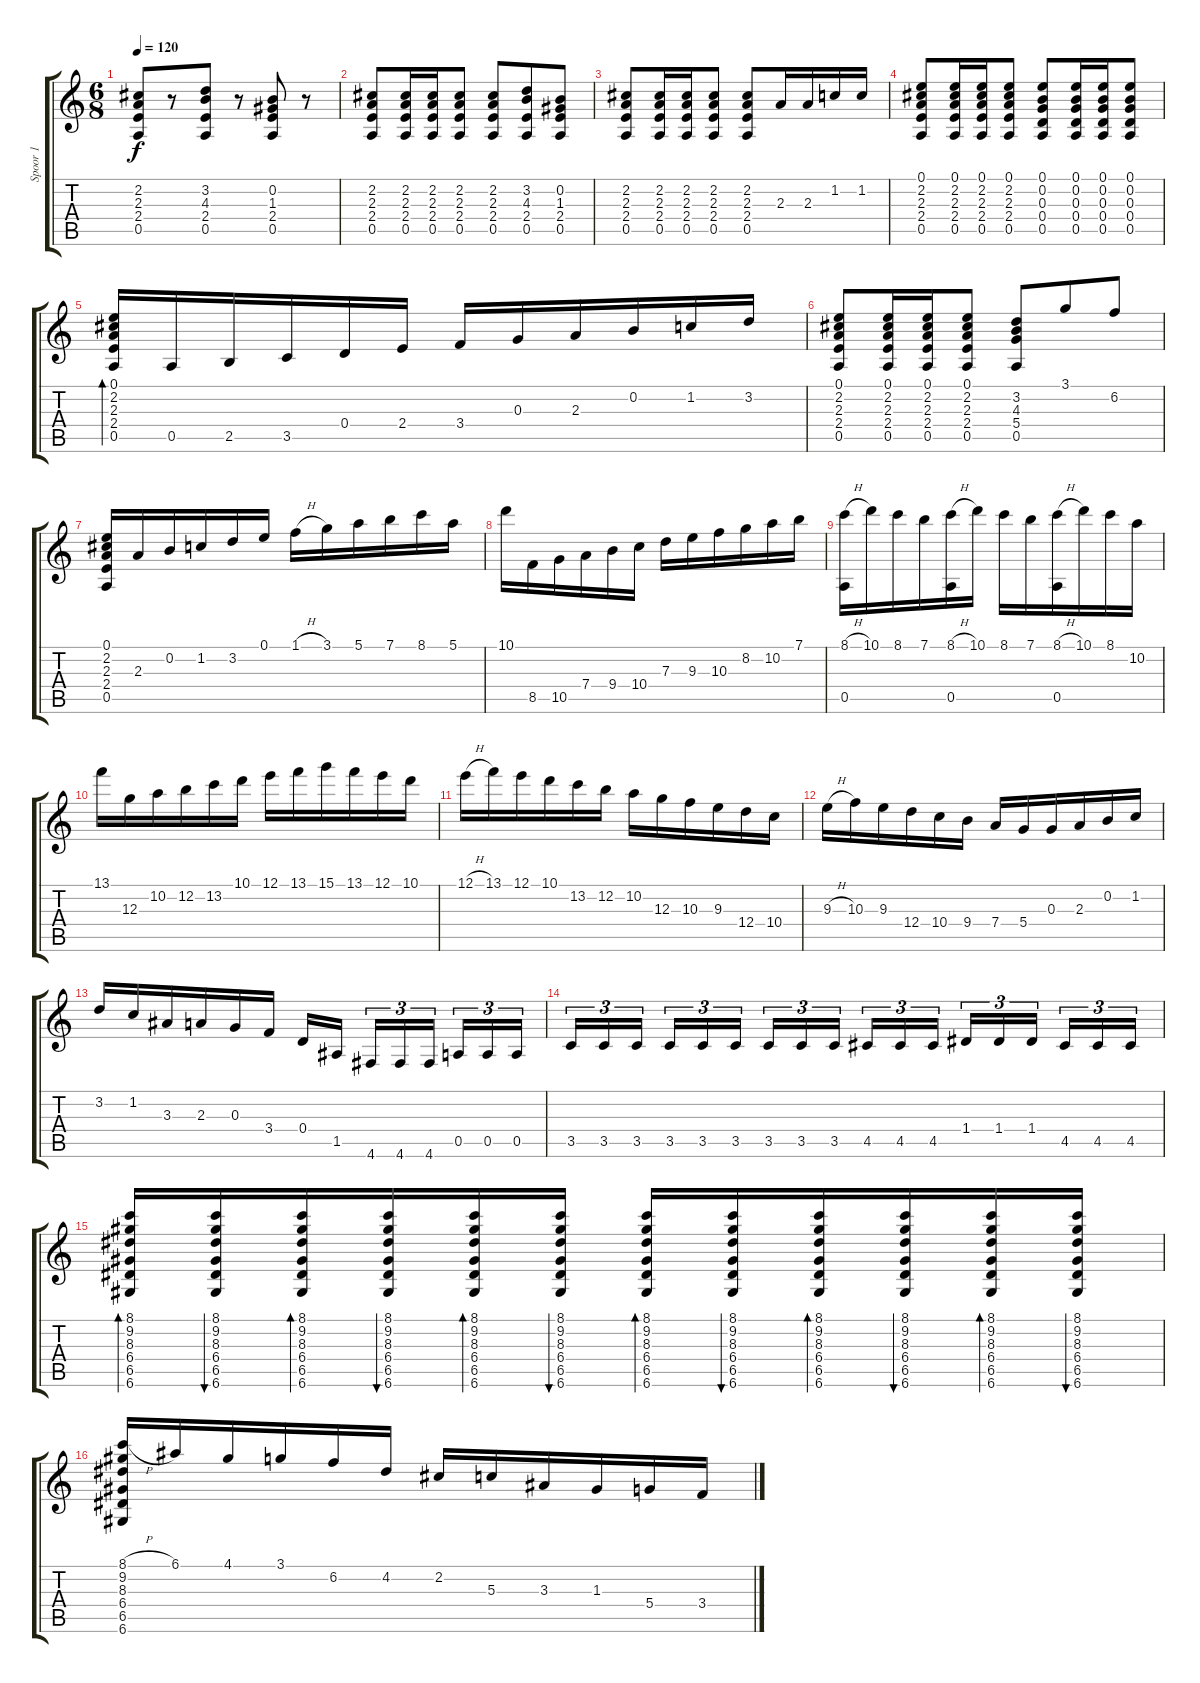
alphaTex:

\track ("Spoor 1" "Spoor 1") {instrument acousticguitarnylon}
\staff {score tabs}
\tuning (E4 B3 G3 D3 A2 D2) {hide}
\ts (6 8)
\tempo 120
\clef g2
\ks c
(2.2 2.3 2.4 0.5).8{dy f} r.8 (3.2 4.3 2.4 0.5).8 r.8 (0.2 1.3 2.4 0.5).8 r.8 |
(2.2 2.3 2.4 0.5).8 (2.2 2.3 2.4 0.5).16 (2.2 2.3 2.4 0.5).16 (2.2 2.3 2.4 0.5).8 (2.2 2.3 2.4 0.5).8 (3.2 4.3 2.4 0.5).8 (0.2 1.3 2.4 0.5).8 |
(2.2 2.3 2.4 0.5).8 (2.2 2.3 2.4 0.5).16 (2.2 2.3 2.4 0.5).16 (2.2 2.3 2.4 0.5).8 (2.2 2.3 2.4 0.5).8 2.3.16 2.3.16 1.2.16 1.2.16 |
(0.1 2.2 2.3 2.4 0.5).8 (0.1 2.2 2.3 2.4 0.5).16 (0.1 2.2 2.3 2.4 0.5).16 (0.1 2.2 2.3 2.4 0.5).8 (0.1 0.2 0.3 0.4 0.5).8 (0.1 0.2 0.3 0.4 0.5).16 (0.1 0.2 0.3 0.4 0.5).16 (0.1 0.2 0.3 0.4 0.5).8 |
(0.1 2.2 2.3 2.4 0.5).16{bd 240} 0.5.16 2.5.16 3.5.16 0.4.16 2.4.16 3.4.16 0.3.16 2.3.16 0.2.16 1.2.16 3.2.16 |
(0.1 2.2 2.3 2.4 0.5).8 (0.1 2.2 2.3 2.4 0.5).16 (0.1 2.2 2.3 2.4 0.5).16 (0.1 2.2 2.3 2.4 0.5).8 (3.2 4.3 5.4 0.5).8 3.1.8 6.2.8 |
(0.1 2.2 2.3 2.4 0.5).16 2.3.16 0.2.16 1.2.16 3.2.16 0.1.16 1.1{h}.16 3.1.16 5.1.16 7.1.16 8.1.16 5.1.16 |
10.1.16 8.5.16 10.5.16 7.4.16 9.4.16 10.4.16 7.3.16 9.3.16 10.3.16 8.2.16 10.2.16 7.1.16 |
(8.1{h} 0.5).16 10.1.16 8.1.16 7.1.16 (8.1{h} 0.5).16 10.1.16 8.1.16 7.1.16 (8.1{h} 0.5).16 10.1.16 8.1.16 10.2.16 |
13.1.16 12.3.16 10.2.16 12.2.16 13.2.16 10.1.16 12.1.16 13.1.16 15.1.16 13.1.16 12.1.16 10.1.16 |
12.1{h}.16 13.1.16 12.1.16 10.1.16 13.2.16 12.2.16 10.2.16 12.3.16 10.3.16 9.3.16 12.4.16 10.4.16 |
9.3{h}.16 10.3.16 9.3.16 12.4.16 10.4.16 9.4.16 7.4.16 5.4.16 0.3.16 2.3.16 0.2.16 1.2.16 |
3.2.16 1.2.16 3.3.16 2.3.16 0.3.16 3.4.16 0.4.16 1.5.16 4.6.16{tu (3 2)} 4.6.16{tu (3 2)} 4.6.16{tu (3 2)} 0.5.16{tu (3 2)} 0.5.16{tu (3 2)} 0.5.16{tu (3 2)} |
3.5.16{tu (3 2)} 3.5.16{tu (3 2)} 3.5.16{tu (3 2)} 3.5.16{tu (3 2)} 3.5.16{tu (3 2)} 3.5.16{tu (3 2)} 3.5.16{tu (3 2)} 3.5.16{tu (3 2)} 3.5.16{tu (3 2)} 4.5.16{tu (3 2)} 4.5.16{tu (3 2)} 4.5.16{tu (3 2)} 1.4.16{tu (3 2)} 1.4.16{tu (3 2)} 1.4.16{tu (3 2)} 4.5.16{tu (3 2)} 4.5.16{tu (3 2)} 4.5.16{tu (3 2)} |
(8.1 9.2 8.3 6.4 6.5 6.6).16{bd 240} (8.1 9.2 8.3 6.4 6.5 6.6).16{bu 120} (8.1 9.2 8.3 6.4 6.5 6.6).16{bd 240} (8.1 9.2 8.3 6.4 6.5 6.6).16{bu 120} (8.1 9.2 8.3 6.4 6.5 6.6).16{bd 240} (8.1 9.2 8.3 6.4 6.5 6.6).16{bu 120} (8.1 9.2 8.3 6.4 6.5 6.6).16{bd 240} (8.1 9.2 8.3 6.4 6.5 6.6).16{bu 120} (8.1 9.2 8.3 6.4 6.5 6.6).16{bd 240} (8.1 9.2 8.3 6.4 6.5 6.6).16{bu 120} (8.1 9.2 8.3 6.4 6.5 6.6).16{bd 240} (8.1 9.2 8.3 6.4 6.5 6.6).16{bu 120} |
(8.1{h} 9.2 8.3 6.4 6.5 6.6).16 6.1.16 4.1.16 3.1.16 6.2.16 4.2.16 2.2.16 5.3.16 3.3.16 1.3.16 5.4.16 3.4.16
